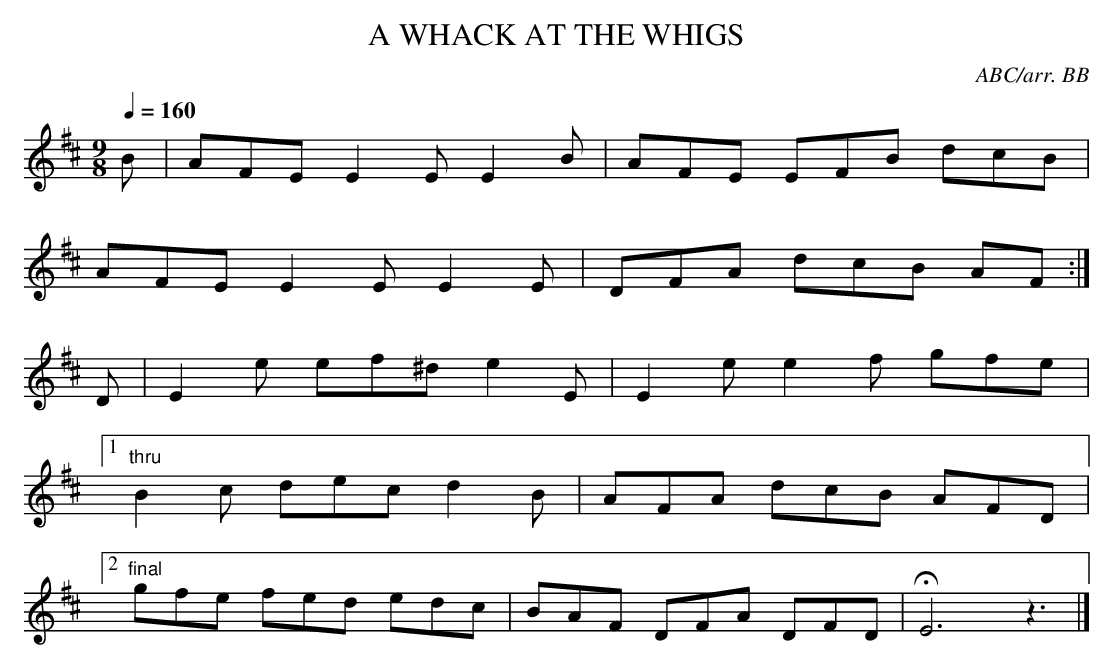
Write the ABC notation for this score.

X:1
T:WHACK AT THE WHIGS, A
C:ABC/arr. BB
Q:1/4=160
L:1/8
M:9/8
K:Edor
B|AFE E2E E2B|AFE EFB dcB|
AFE E2E E2E|DFA dcB AF:|
D|E2e ef^d e2E|E2e e2f gfe|
[1 "thru"B2c dec d2B|AFA dcB AFD|
[2 "final"gfe fed edc|BAF DFA DFD|HE6z3|]
